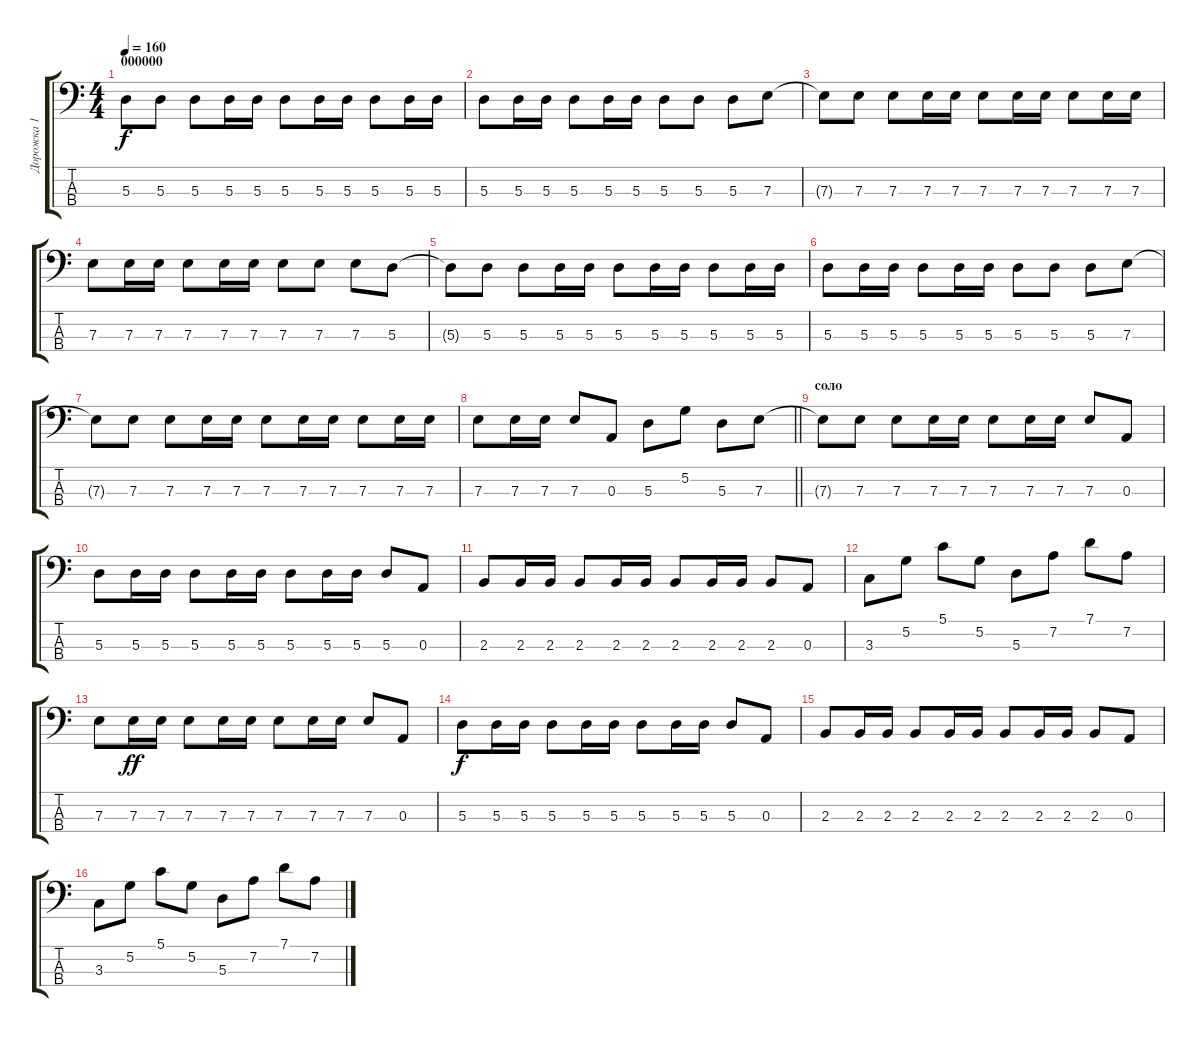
\track ("Дорожка 1" "Дорожка 1") {instrument electricbassfinger}
\staff {score tabs}
\tuning (G2 D2 A1 E1) {hide}
\ts (4 4)
\section ("" "000000")
\tempo 160
\clef f4
\ks c
5.3{t}.8{dy f} 5.3.8 5.3.8 5.3.16 5.3.16 5.3.8 5.3.16 5.3.16 5.3.8 5.3.16 5.3.16 |
5.3.8 5.3.16 5.3.16 5.3.8 5.3.16 5.3.16 5.3.8 5.3.8 5.3.8 7.3.8 |
7.3{t}.8 7.3.8 7.3.8 7.3.16 7.3.16 7.3.8 7.3.16 7.3.16 7.3.8 7.3.16 7.3.16 |
7.3.8 7.3.16 7.3.16 7.3.8 7.3.16 7.3.16 7.3.8 7.3.8 7.3.8 5.3.8 |
5.3{t}.8 5.3.8 5.3.8 5.3.16 5.3.16 5.3.8 5.3.16 5.3.16 5.3.8 5.3.16 5.3.16 |
5.3.8 5.3.16 5.3.16 5.3.8 5.3.16 5.3.16 5.3.8 5.3.8 5.3.8 7.3.8 |
7.3{t}.8 7.3.8 7.3.8 7.3.16 7.3.16 7.3.8 7.3.16 7.3.16 7.3.8 7.3.16 7.3.16 |
\barLineRight lightlight
7.3.8 7.3.16 7.3.16 7.3.8 0.3.8 5.3.8 5.2.8 5.3.8 7.3.8 |
\section ("" "соло")
7.3{t}.8 7.3.8 7.3.8 7.3.16 7.3.16 7.3.8 7.3.16 7.3.16 7.3.8 0.3.8 |
5.3.8 5.3.16 5.3.16 5.3.8 5.3.16 5.3.16 5.3.8 5.3.16 5.3.16 5.3.8 0.3.8 |
2.3.8 2.3.16 2.3.16 2.3.8 2.3.16 2.3.16 2.3.8 2.3.16 2.3.16 2.3.8 0.3.8 |
3.3.8 5.2.8 5.1.8 5.2.8 5.3.8 7.2.8 7.1.8 7.2.8 |
7.3.8 7.3.16{dy ff} 7.3.16 7.3.8 7.3.16 7.3.16 7.3.8 7.3.16 7.3.16 7.3.8 0.3.8 |
5.3.8{dy f} 5.3.16 5.3.16 5.3.8 5.3.16 5.3.16 5.3.8 5.3.16 5.3.16 5.3.8 0.3.8 |
2.3.8 2.3.16 2.3.16 2.3.8 2.3.16 2.3.16 2.3.8 2.3.16 2.3.16 2.3.8 0.3.8 |
3.3.8 5.2.8 5.1.8 5.2.8 5.3.8 7.2.8 7.1.8 7.2.8
